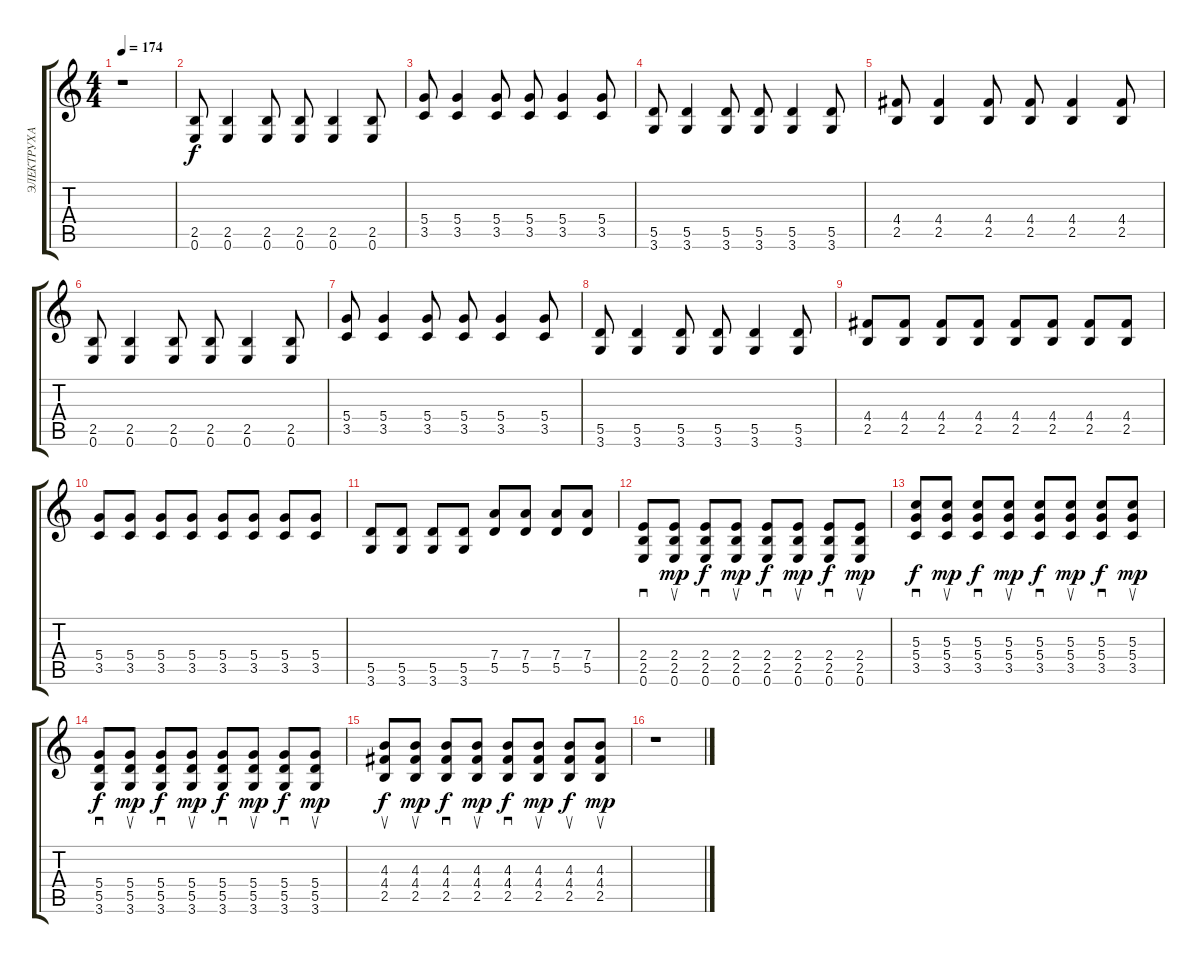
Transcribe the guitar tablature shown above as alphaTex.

\track ("ЭЛЕКТРУХА" "ЭЛЕКТРУХА") {instrument overdrivenguitar}
\staff {score tabs}
\tuning (E4 B3 G3 D3 A2 E2) {hide}
\ts (4 4)
\tempo 174
\clef g2
\ks c
r.1{dy f instrument overdrivenguitar} |
(2.5 0.6).8 (2.5 0.6).4 (2.5 0.6).8 (2.5 0.6).8 (2.5 0.6).4 (2.5 0.6).8 |
(5.4 3.5).8 (5.4 3.5).4 (5.4 3.5).8 (5.4 3.5).8 (5.4 3.5).4 (5.4 3.5).8 |
(5.5 3.6).8 (5.5 3.6).4 (5.5 3.6).8 (5.5 3.6).8 (5.5 3.6).4 (5.5 3.6).8 |
(4.4 2.5).8 (4.4 2.5).4 (4.4 2.5).8 (4.4 2.5).8 (4.4 2.5).4 (4.4 2.5).8 |
(2.5 0.6).8 (2.5 0.6).4 (2.5 0.6).8 (2.5 0.6).8 (2.5 0.6).4 (2.5 0.6).8 |
(5.4 3.5).8 (5.4 3.5).4 (5.4 3.5).8 (5.4 3.5).8 (5.4 3.5).4 (5.4 3.5).8 |
(5.5 3.6).8 (5.5 3.6).4 (5.5 3.6).8 (5.5 3.6).8 (5.5 3.6).4 (5.5 3.6).8 |
(4.4 2.5).8 (4.4 2.5).8 (4.4 2.5).8 (4.4 2.5).8 (4.4 2.5).8 (4.4 2.5).8 (4.4 2.5).8 (4.4 2.5).8 |
(5.4 3.5).8 (5.4 3.5).8 (5.4 3.5).8 (5.4 3.5).8 (5.4 3.5).8 (5.4 3.5).8 (5.4 3.5).8 (5.4 3.5).8 |
(5.5 3.6).8 (5.5 3.6).8 (5.5 3.6).8 (5.5 3.6).8 (7.4 5.5).8 (7.4 5.5).8 (7.4 5.5).8 (7.4 5.5).8 |
(2.4 2.5 0.6).8{sd} (2.4 2.5 0.6).8{su dy mp} (2.4 2.5 0.6).8{sd dy f} (2.4 2.5 0.6).8{su dy mp} (2.4 2.5 0.6).8{sd dy f} (2.4 2.5 0.6).8{su dy mp} (2.4 2.5 0.6).8{sd dy f} (2.4 2.5 0.6).8{su dy mp} |
(5.3 5.4 3.5).8{sd dy f} (5.3 5.4 3.5).8{su dy mp} (5.3 5.4 3.5).8{sd dy f} (5.3 5.4 3.5).8{su dy mp} (5.3 5.4 3.5).8{sd dy f} (5.3 5.4 3.5).8{su dy mp} (5.3 5.4 3.5).8{sd dy f} (5.3 5.4 3.5).8{su dy mp} |
(5.4 5.5 3.6).8{sd dy f} (5.4 5.5 3.6).8{su dy mp} (5.4 5.5 3.6).8{sd dy f} (5.4 5.5 3.6).8{su dy mp} (5.4 5.5 3.6).8{sd dy f} (5.4 5.5 3.6).8{su dy mp} (5.4 5.5 3.6).8{sd dy f} (5.4 5.5 3.6).8{su dy mp} |
(4.3 4.4 2.5).8{su dy f} (4.3 4.4 2.5).8{su dy mp} (4.3 4.4 2.5).8{sd dy f} (4.3 4.4 2.5).8{su dy mp} (4.3 4.4 2.5).8{sd dy f} (4.3 4.4 2.5).8{su dy mp} (4.3 4.4 2.5).8{su dy f} (4.3 4.4 2.5).8{su dy mp} |
r.1
